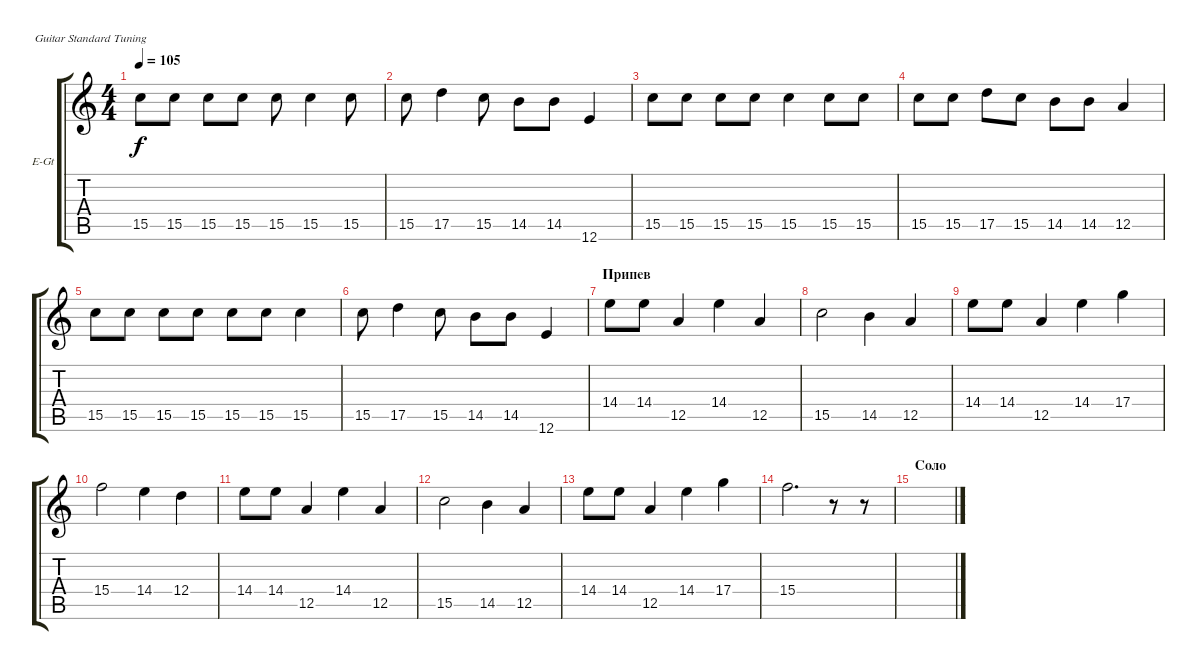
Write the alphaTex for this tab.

\defaultSystemsLayout 4
\bracketExtendMode groupsimilarinstruments
\firstSystemTrackNameOrientation horizontal
\otherSystemsTrackNameOrientation horizontal
\track ("В. Бутусов (вокал)" "E-Gt") {instrument electricguitarclean}
\staff {score tabs}
\tuning (E4 B3 G3 D3 A2 E2)
\ts (4 4)
\tempo 105
\clef g2
\ks c
15.5.8{dy f} 15.5.8 15.5.8 15.5.8 15.5.8 15.5.4 15.5.8 |
15.5.8 17.5.4 15.5.8 14.5.8 14.5.8 12.6.4 |
15.5.8 15.5.8 15.5.8 15.5.8 15.5.4 15.5.8 15.5.8 |
15.5.8 15.5.8 17.5.8 15.5.8 14.5.8 14.5.8 12.5.4 |
15.5.8 15.5.8 15.5.8 15.5.8 15.5.8 15.5.8 15.5.4 |
15.5.8 17.5.4 15.5.8 14.5.8 14.5.8 12.6.4 |
\section ("" "Припев")
14.4.8 14.4.8 12.5.4 14.4.4 12.5.4 |
15.5.2 14.5.4 12.5.4 |
14.4.8 14.4.8 12.5.4 14.4.4 17.4.4 |
15.4.2 14.4.4 12.4.4 |
14.4.8 14.4.8 12.5.4 14.4.4 12.5.4 |
15.5.2 14.5.4 12.5.4 |
14.4.8 14.4.8 12.5.4 14.4.4 17.4.4 |
15.4.2{d} r.8 r.8 |
\section ("" "Соло")
